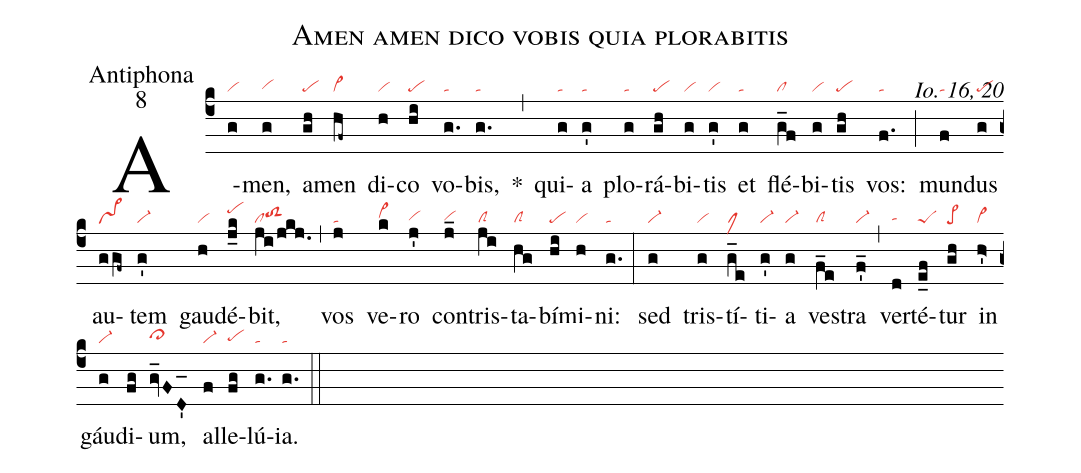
name: Amen amen dico vobis quia plorabitis;
office-part: Antiphona;
mode: 8;
commentary: Io. 16, 20;
nabc-lines: 1;
%%
(c4)
A(g|vi)men,(g|vihg) a(gh|pe)men(hf~|vi>) di(h|vi)co(hi|pe) vo(g.|ta)bis,(g.|ta) *(,)
qui(g|ta)a(g'|ta) plo(g|ta)rá(gh|pe)bi(g|vi)tis(g'|vi) et(g|ta) flé(g_f|cl)bi(g|vi)tis(gh|pe) vos:(f.|ta) (;)
mun(f|ta)dus(g|pe) au(ggf~|vs>)tem(g'|vi-) gau(h|vi)dé(j_k|pehj)bit,(ji/jkj.|cltoS2hh) (,)
vos(j|ta) ve(k|vi>hh)ro(j'|vihg) con(j_|vihg)tris(ji|clS)ta(hg|clS)bí(hi|pe)mi(h|vi)ni:(g.|ta) (:)
sed(g|vi-) tris(g|vi)tí(g_e|clM)ti(g'|vi-)a(g|vi-) ves(f_e|clS)tra(f'_|vi-) (,)
ver(d|tahg)té(e_f|peS)tur(gh|pe>) in(h>'|vi>) gáu(g|vi-)di(fg)um,(gv_FD'_|cl>hh) al(f|vi-)le(fg|pehg)lú(g.|ta)ia.(g.|ta) (::)
